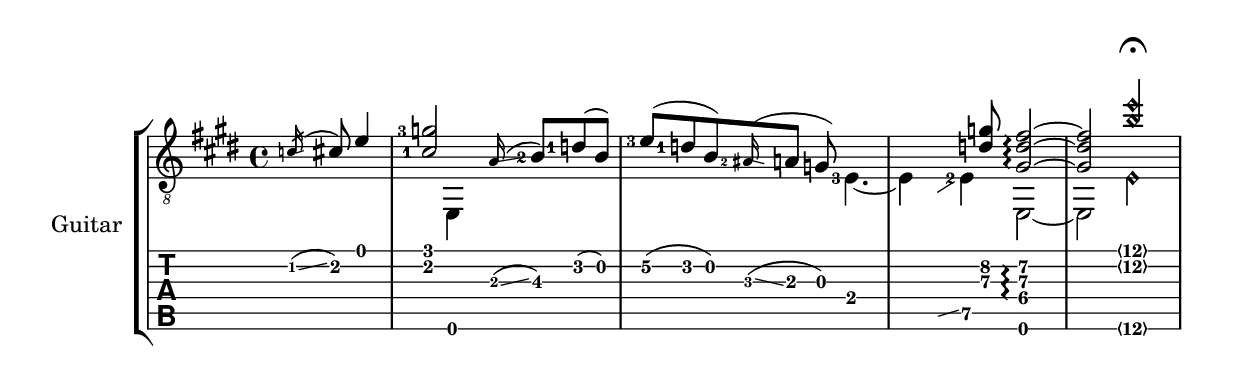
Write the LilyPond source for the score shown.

\version "2.19.21"

#(define (glissando::calc-extra-dy grob)
   (let* ((original (ly:grob-original grob))
          (left-bound (ly:spanner-bound original LEFT))
          (right-bound (ly:spanner-bound original RIGHT))
          (left-pitch (ly:event-property (event-cause left-bound) 'pitch))
          (right-pitch (ly:event-property (event-cause right-bound) 'pitch)))

     (if (and (= (ly:pitch-octave left-pitch) (ly:pitch-octave right-pitch))
              (= (ly:pitch-notename left-pitch) (ly:pitch-notename right-pitch)))
         (- (ly:pitch-alteration right-pitch) (ly:pitch-alteration left-pitch))
         0 )))

upper= \relative c' {
  \time 4/4
  \key e \major
  \set Staff.midiInstrument = #"acoustic guitar (steel)"
  \set fingeringOrientations = #'(left)

  \partial 4. \acciaccatura c16 \glissando cis8 e4
  < cis-1 g'-3 >2 s8 \grace a16 ( \glissando < b-2 >8\3 ) < d-1 > ( b )
  < e-3 >\2 ( <d-1> b ) \grace < ais-2 >16 ( \glissando a8 g ) s4.
  s4. < d'\3 g\2 >8 < gis,\4  d'\3 fis\2 >2\arpeggio ~
  < gis\4 d'\3 fis\2 >2 < b'\2\harmonic e\harmonic >2\fermata
}

lower= \relative {
  \set fingeringOrientations = #'(left)

  \partial 4. s4.
  s4 e,4 s2
  s2 s8 < e'-3 >4. ~
  e4 \hideNotes \grace { b8 \glissando s4 } \unHideNotes < e-2 >4\5 e,2 ~
  2 < e'\6\harmonic >
}

\score {
  \new StaffGroup \with {instrumentName = #"Guitar" } <<
    \new Staff = "guitar" <<
      \context Voice = "upper guitar" {
        \clef "G_8" \voiceOne
        \override Glissando.gap = #0.5
        \override Glissando.extra-offset = #'(-0.5 . 0)
        \override Glissando.springs-and-rods = #ly:spanner::set-spacing-rods
        \override Glissando.minimum-length = #4
        \override Glissando.extra-dy = #glissando::calc-extra-dy
        \upper
      }
      \context Voice = "lower guitar" {
        \clef "G_8" \voiceTwo
        \override Glissando.bound-details.right.padding = #1
        \override Glissando.bound-details.left.padding = #0.2
        \lower
      }
    >>
    \new TabStaff = "tab" <<
      \context TabVoice = "upper tab" { \clef "moderntab" \voiceOne \upper }
      \context TabVoice = "lower tab" { \clef "moderntab" \voiceTwo \lower }
    >>
  >>

  \layout {
    \context {
      \Staff
      \hide StringNumber
    }
    \context {
      \TabStaff
      \revert Arpeggio.stencil
    }
  }
}
